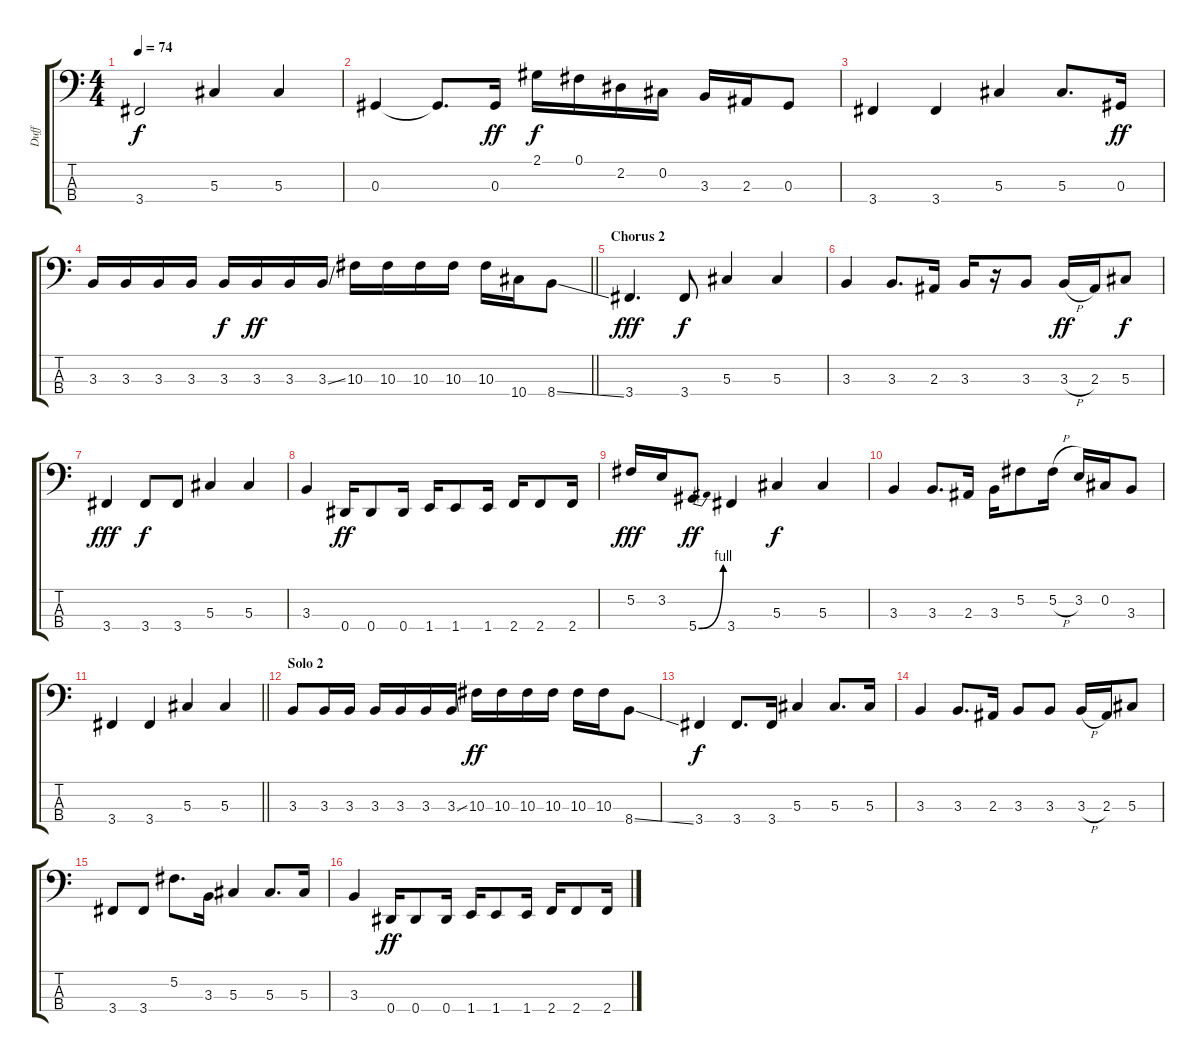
\track ("Duff" "Duff") {instrument electricbasspick}
\staff {score tabs}
\tuning (Gb2 Db2 Ab1 Eb1) {hide}
\ts (4 4)
\tempo 74
\clef f4
\ks c
3.4.2{dy f} 5.3.4 5.3.4 |
0.3.4 0.3{t}.8{d} 0.3.16{dy ff} 2.1.16{dy f} 0.1.16 2.2.16 0.2.16 3.3.16 2.3.16 0.3.8 |
3.4.4 3.4.4 5.3.4 5.3.8{d} 0.3.16{dy ff} |
\barLineRight lightlight
3.3.16 3.3.16 3.3.16 3.3.16 3.3.16{dy f} 3.3.16{dy ff} 3.3.16 3.3{ss}.16 10.3.16 10.3.16 10.3.16 10.3.16 10.3.16 10.4.16 8.4{ss}.8 |
\section ("" "Chorus 2")
3.4.4{d dy fff} 3.4.8{dy f} 5.3.4 5.3.4 |
3.3.4 3.3.8{d} 2.3.16 3.3.16 r.16 3.3.8 3.3{h}.16{dy ff} 2.3.16 5.3.8{dy f} |
3.4.4{dy fff} 3.4.8{dy f} 3.4.8 5.3.4 5.3.4 |
3.3.4 0.4.16{dy ff} 0.4.8 0.4.16 1.4.16 1.4.8 1.4.16 2.4.16 2.4.8 2.4.16 |
5.2.16{dy fff} 3.2.16 5.4{be (bend 0 0 60 4)}.8{dy ff} 3.4.4 5.3.4{dy f} 5.3.4 |
3.3.4 3.3.8{d} 2.3.16 3.3.16 5.2.8 5.2{h}.16 3.2.16 0.2.16 3.3.8 |
\barLineRight lightlight
3.4.4 3.4.4 5.3.4 5.3.4 |
\section ("" "Solo 2")
3.3.8 3.3.16 3.3.16 3.3.16 3.3.16 3.3.16 3.3{ss}.16 10.3.16{dy ff} 10.3.16 10.3.16 10.3.16 10.3.16 10.3.16 8.4{ss}.8 |
3.4.4{dy f} 3.4.8{d} 3.4.16 5.3.4 5.3.8{d} 5.3.16 |
3.3.4 3.3.8{d} 2.3.16 3.3.8 3.3.8 3.3{h}.16 2.3.16 5.3.8 |
3.4.8 3.4.8 5.2.8{d} 3.3.16 5.3.4 5.3.8{d} 5.3.16 |
3.3.4 0.4.16{dy ff} 0.4.8 0.4.16 1.4.16 1.4.8 1.4.16 2.4.16 2.4.8 2.4.16
